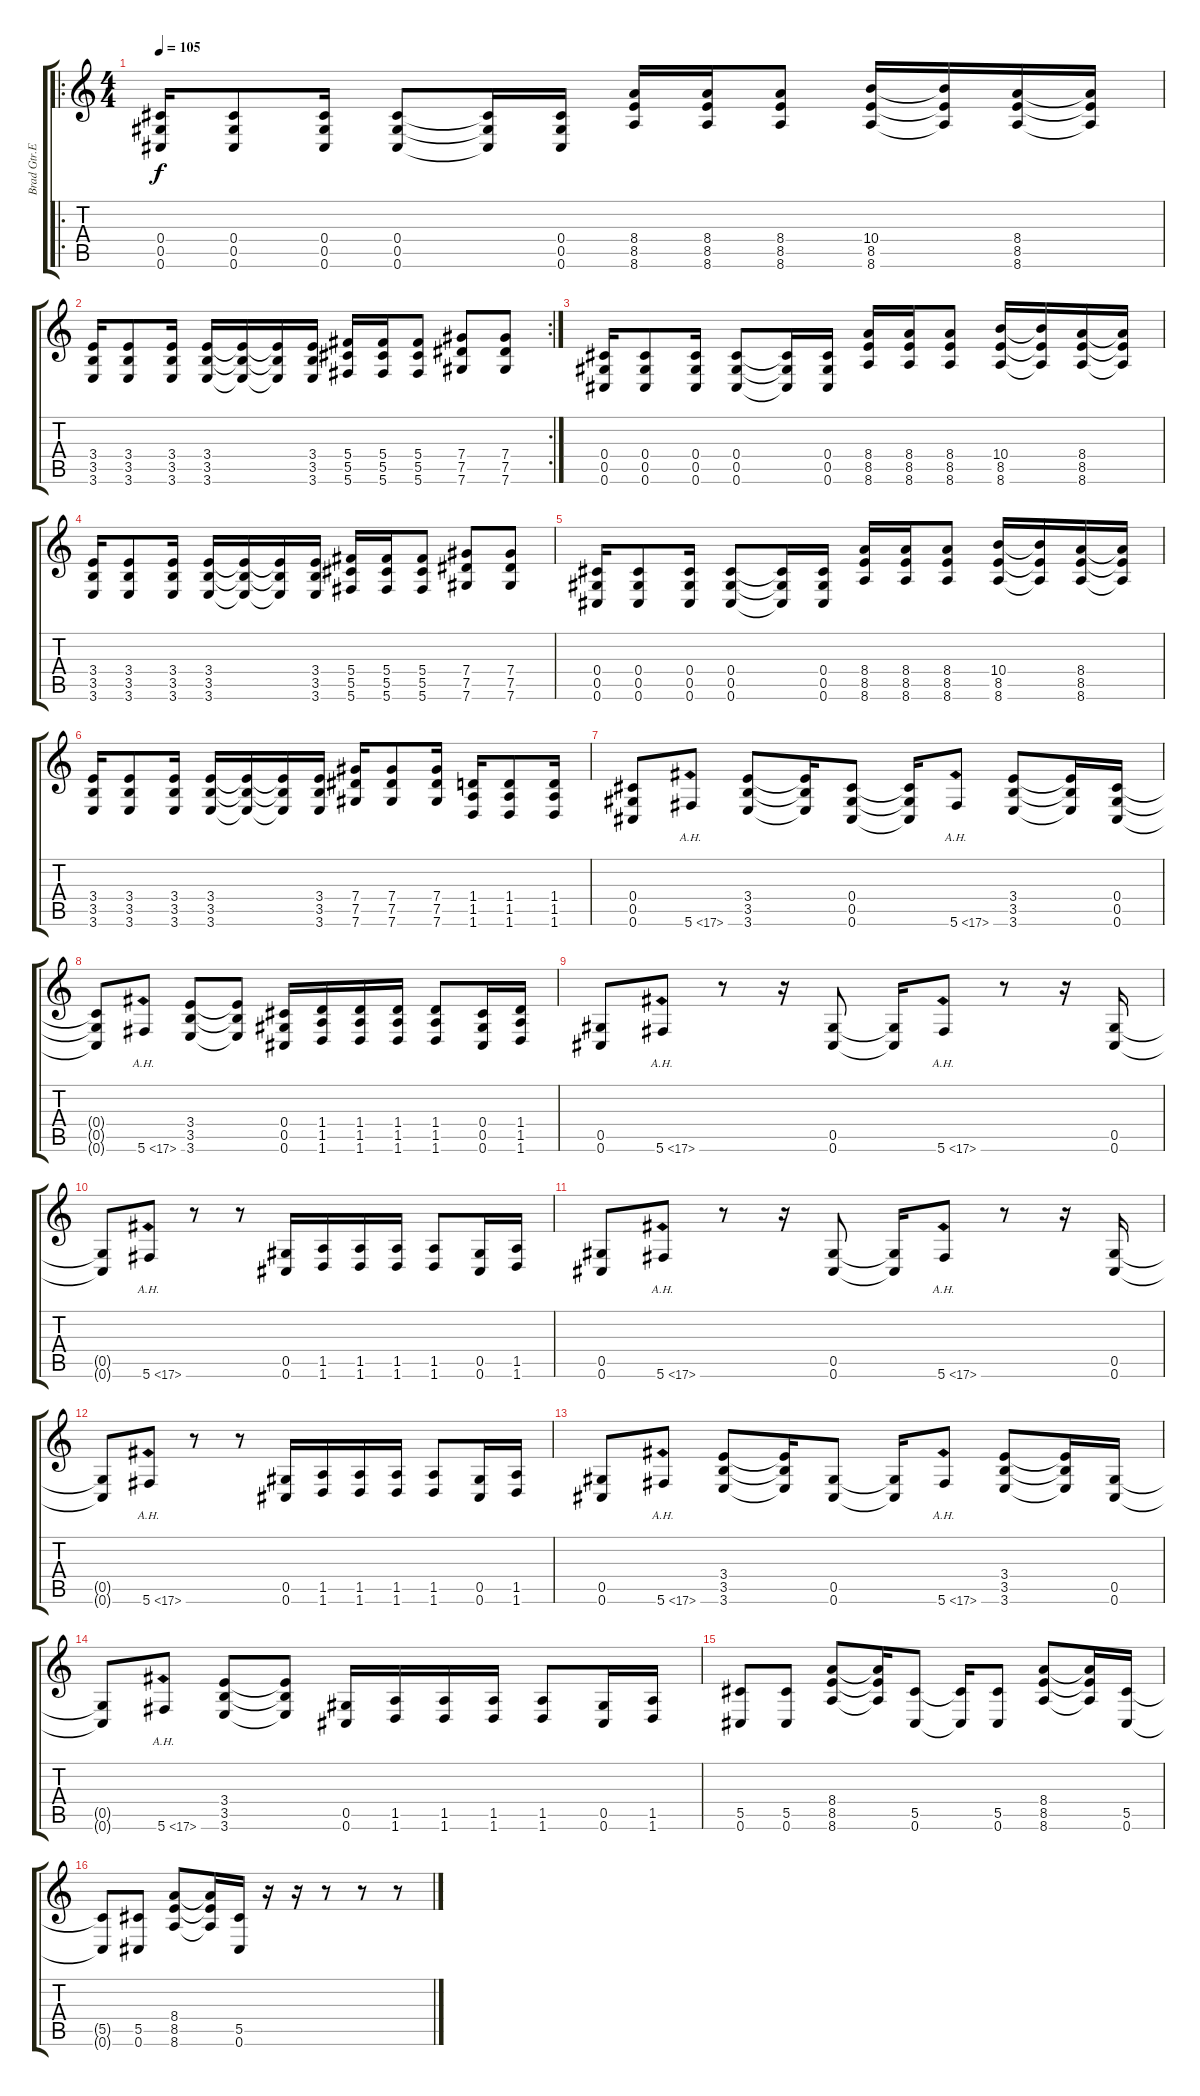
\track ("Brad Gtr.Effect" "Brad Gtr.E") {instrument distortionguitar}
\staff {score tabs}
\tuning (Eb4 Bb3 Gb3 Db3 Ab2 Db2) {hide}
\ro
\ts (4 4)
\tempo 105
\clef g2
\ks c
(0.4 0.5 0.6).16{dy f} (0.4 0.5 0.6).8 (0.4 0.5 0.6).16 (0.4 0.5 0.6).8 (0.4{t} 0.5{t} 0.6{t}).16 (0.4 0.5 0.6).16 (8.4 8.5 8.6).16 (8.4 8.5 8.6).16 (8.4 8.5 8.6).8 (10.4 8.5 8.6).16 (10.4{t} 8.5{t} 8.6{t}).16 (8.4 8.5 8.6).16 (8.4{t} 8.5{t} 8.6{t}).16 |
\rc 2
(3.4 3.5 3.6).16 (3.4 3.5 3.6).8 (3.4 3.5 3.6).16 (3.4 3.5 3.6).16 (3.4{t} 3.5{t} 3.6{t}).16 (3.4{t} 3.5{t} 3.6{t}).16 (3.4 3.5 3.6).16 (5.4 5.5 5.6).16 (5.4 5.5 5.6).16 (5.4 5.5 5.6).8 (7.4 7.5 7.6).8 (7.4 7.5 7.6).8 |
(0.4 0.5 0.6).16 (0.4 0.5 0.6).8 (0.4 0.5 0.6).16 (0.4 0.5 0.6).8 (0.4{t} 0.5{t} 0.6{t}).16 (0.4 0.5 0.6).16 (8.4 8.5 8.6).16 (8.4 8.5 8.6).16 (8.4 8.5 8.6).8 (10.4 8.5 8.6).16 (10.4{t} 8.5{t} 8.6{t}).16 (8.4 8.5 8.6).16 (8.4{t} 8.5{t} 8.6{t}).16 |
(3.4 3.5 3.6).16 (3.4 3.5 3.6).8 (3.4 3.5 3.6).16 (3.4 3.5 3.6).16 (3.4{t} 3.5{t} 3.6{t}).16 (3.4{t} 3.5{t} 3.6{t}).16 (3.4 3.5 3.6).16 (5.4 5.5 5.6).16 (5.4 5.5 5.6).16 (5.4 5.5 5.6).8 (7.4 7.5 7.6).8 (7.4 7.5 7.6).8 |
(0.4 0.5 0.6).16 (0.4 0.5 0.6).8 (0.4 0.5 0.6).16 (0.4 0.5 0.6).8 (0.4{t} 0.5{t} 0.6{t}).16 (0.4 0.5 0.6).16 (8.4 8.5 8.6).16 (8.4 8.5 8.6).16 (8.4 8.5 8.6).8 (10.4 8.5 8.6).16 (10.4{t} 8.5{t} 8.6{t}).16 (8.4 8.5 8.6).16 (8.4{t} 8.5{t} 8.6{t}).16 |
(3.4 3.5 3.6).16 (3.4 3.5 3.6).8 (3.4 3.5 3.6).16 (3.4 3.5 3.6).16 (3.4{t} 3.5{t} 3.6{t}).16 (3.4{t} 3.5{t} 3.6{t}).16 (3.4 3.5 3.6).16 (7.4 7.5 7.6).16 (7.4 7.5 7.6).8 (7.4 7.5 7.6).16 (1.4 1.5 1.6).16 (1.4 1.5 1.6).8 (1.4 1.5 1.6).16 |
(0.4 0.5 0.6).8 5.6{ah 12}.8 (3.4 3.5 3.6).8 (3.4{t} 3.5{t} 3.6{t}).16 (0.4 0.5 0.6).8 (0.4{t} 0.5{t} 0.6{t}).16 5.6{ah 12}.8 (3.4 3.5 3.6).8 (3.4{t} 3.5{t} 3.6{t}).16 (0.4 0.5 0.6).16 |
(0.4{t} 0.5{t} 0.6{t}).8 5.6{ah 12}.8 (3.4 3.5 3.6).8 (3.4{t} 3.5{t} 3.6{t}).8 (0.4 0.5 0.6).16 (1.4 1.5 1.6).16 (1.4 1.5 1.6).16 (1.4 1.5 1.6).16 (1.4 1.5 1.6).8 (0.4 0.5 0.6).16 (1.4 1.5 1.6).16 |
(0.5 0.6).8 5.6{ah 12}.8 r.8 r.16 (0.5 0.6).8 (0.5{t} 0.6{t}).16 5.6{ah 12}.8 r.8 r.16 (0.5 0.6).16 |
(0.5{t} 0.6{t}).8 5.6{ah 12}.8 r.8 r.8 (0.5 0.6).16 (1.5 1.6).16 (1.5 1.6).16 (1.5 1.6).16 (1.5 1.6).8 (0.5 0.6).16 (1.5 1.6).16 |
(0.5 0.6).8 5.6{ah 12}.8 r.8 r.16 (0.5 0.6).8 (0.5{t} 0.6{t}).16 5.6{ah 12}.8 r.8 r.16 (0.5 0.6).16 |
(0.5{t} 0.6{t}).8 5.6{ah 12}.8 r.8 r.8 (0.5 0.6).16 (1.5 1.6).16 (1.5 1.6).16 (1.5 1.6).16 (1.5 1.6).8 (0.5 0.6).16 (1.5 1.6).16 |
(0.5 0.6).8 5.6{ah 12}.8 (3.4 3.5 3.6).8 (3.4{t} 3.5{t} 3.6{t}).16 (0.5 0.6).8 (0.5{t} 0.6{t}).16 5.6{ah 12}.8 (3.4 3.5 3.6).8 (3.4{t} 3.5{t} 3.6{t}).16 (0.5 0.6).16 |
(0.5{t} 0.6{t}).8 5.6{ah 12}.8 (3.4 3.5 3.6).8 (3.4{t} 3.5{t} 3.6{t}).8 (0.5 0.6).16 (1.5 1.6).16 (1.5 1.6).16 (1.5 1.6).16 (1.5 1.6).8 (0.5 0.6).16 (1.5 1.6).16 |
(5.5 0.6).8 (5.5 0.6).8 (8.4 8.5 8.6).8 (8.4{t} 8.5{t} 8.6{t}).16 (5.5 0.6).8 (5.5{t} 0.6{t}).16 (5.5 0.6).8 (8.4 8.5 8.6).8 (8.4{t} 8.5{t} 8.6{t}).16 (5.5 0.6).16 |
(5.5{t} 0.6{t}).8 (5.5 0.6).8 (8.4 8.5 8.6).8 (8.4{t} 8.5{t} 8.6{t}).16 (5.5 0.6).16 r.16 r.16 r.8 r.8 r.8
